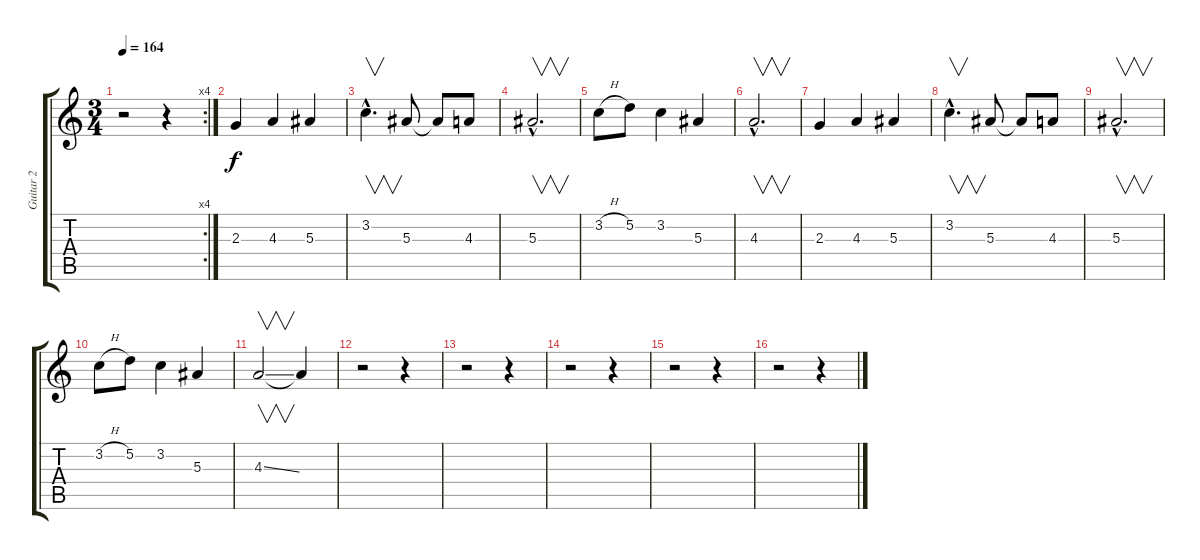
\track ("Guitar 2" "Guitar 2") {instrument distortionguitar}
\staff {score tabs}
\tuning (D4 A3 F3 C3 G2 D2) {hide}
\rc 4
\ts (3 4)
\tempo 164
\clef g2
\ks c
r.2{dy f instrument distortionguitar} r.4 |
2.3.4 4.3.4 5.3.4 |
3.2{hac}.4{v d} 5.3.8 5.3{t}.8 4.3.8 |
5.3{hac}.2{v d} |
3.2{h}.8 5.2.8 3.2.4 5.3.4 |
4.3{hac}.2{v d} |
2.3.4 4.3.4 5.3.4 |
3.2{hac}.4{v d} 5.3.8 5.3{t}.8 4.3.8 |
5.3{hac}.2{v d} |
3.2{h}.8 5.2.8 3.2.4 5.3.4 |
4.3{ss}.2{v} 4.3{t}.4 |
r.2 r.4 |
r.2 r.4 |
r.2 r.4 |
r.2 r.4 |
r.2 r.4
